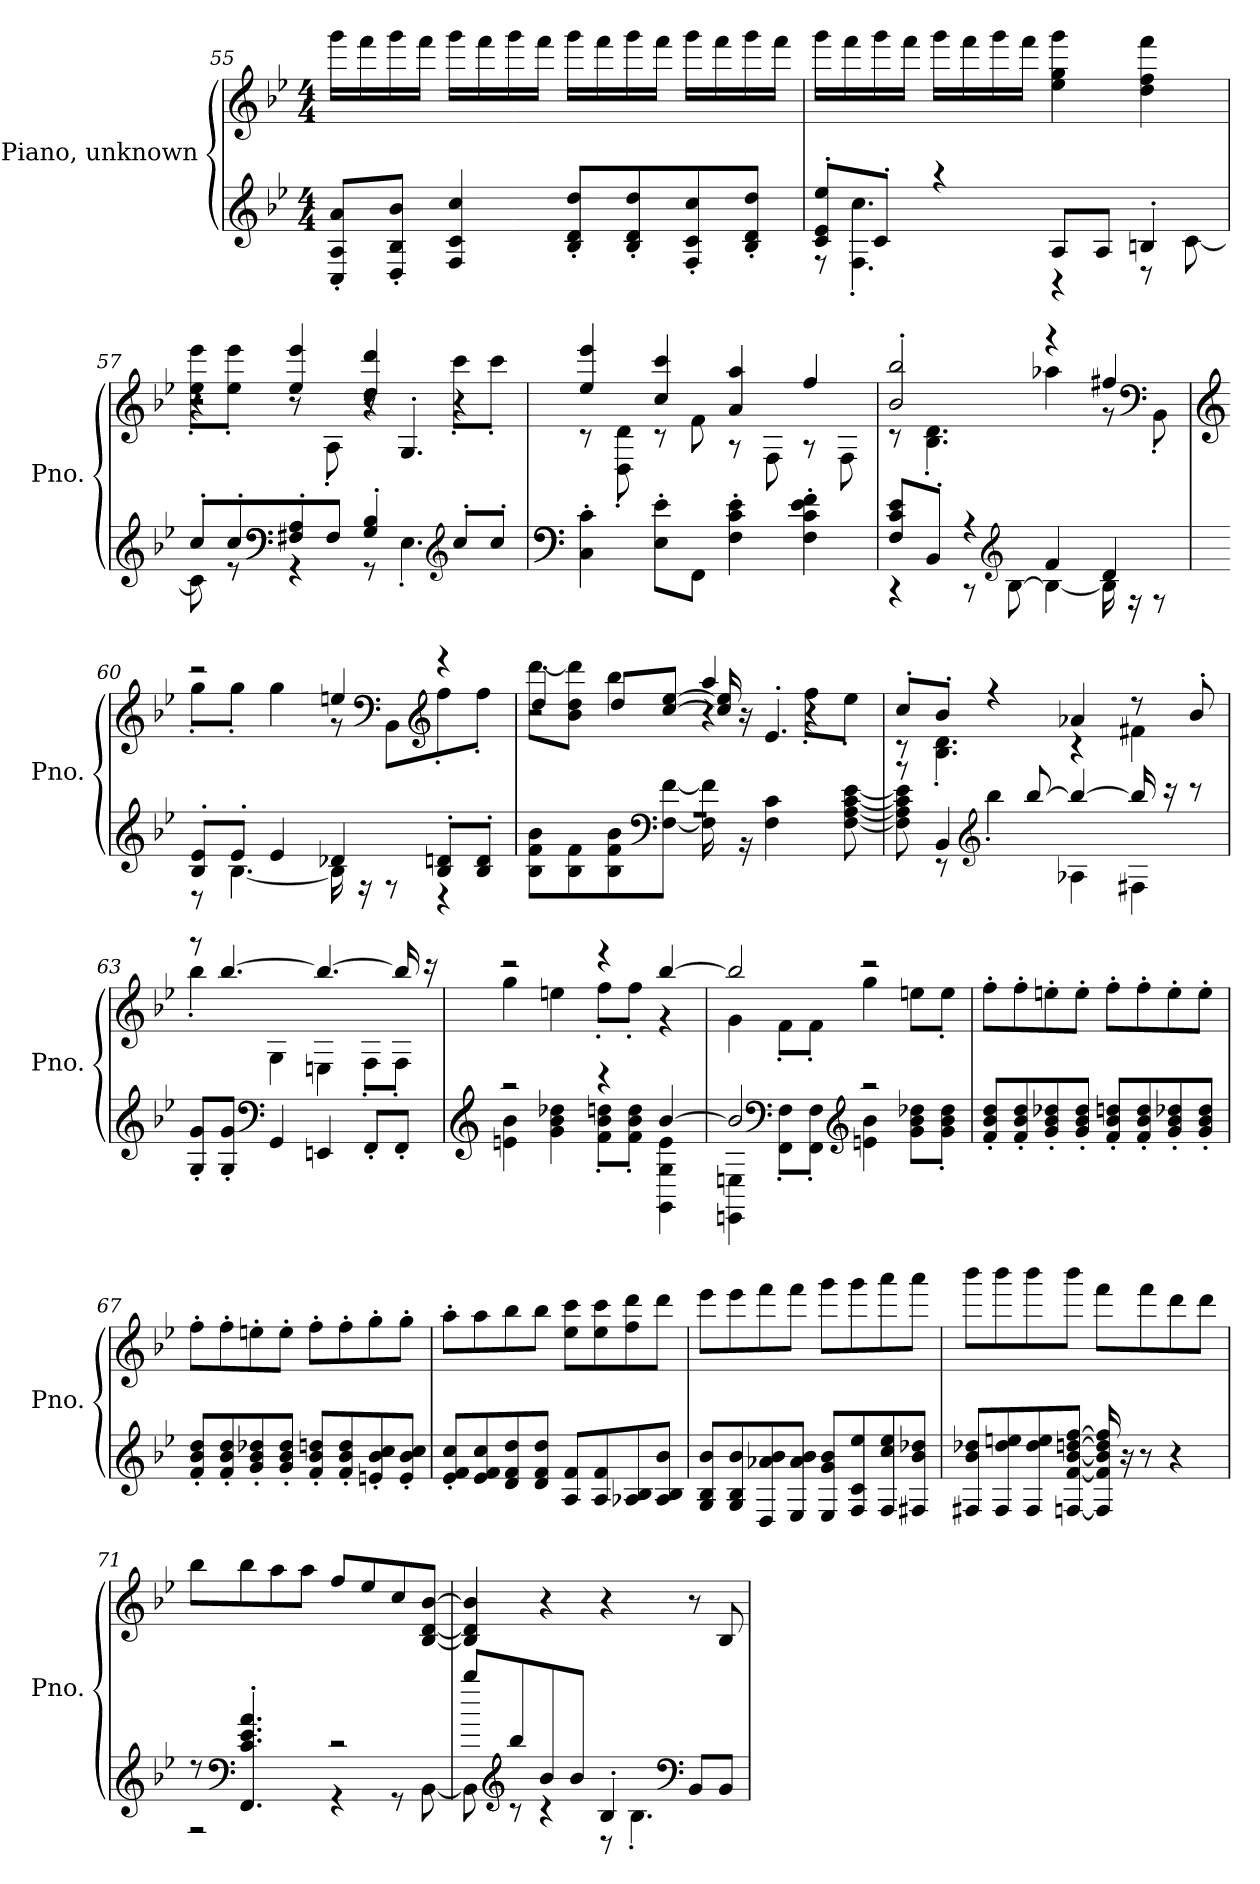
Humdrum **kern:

**kern	**kern
*part1	*part1
*staff2	*staff1
*I"Piano, unknown	*
*I'Pno.	*
*clefG2	*clefG2
*k[b-e-]	*k[b-e-]
*M4/4	*M4/4
=55	=55
8C/' 8A/' 8a/'L	16ggg\LL
.	16fff\
8D/' 8B-/' 8b-/'J	16ggg\
.	16fff\JJ
4F/ 4c/ 4cc/	16ggg\LL
.	16fff\
.	16ggg\
.	16fff\JJ
8B-/' 8d/' 8dd/'L	16ggg\LL
.	16fff\
8B-/' 8d/' 8dd/'	16ggg\
.	16fff\JJ
8F/' 8c/' 8cc/'	16ggg\LL
.	16fff\
8B-/' 8d/' 8dd/'J	16ggg\
.	16fff\JJ
!!LO:LB:g=z
=56	=56
*^	*
8c/' 8e-/' 8ee-/'L	8r	16ggg\LL
.	.	16fff\
8c'/J	4.F\' 4.cc\'	16ggg\
.	.	16fff\JJ
4r	.	16ggg\LL
.	.	16fff\
.	.	16ggg\
.	.	16fff\JJ
8A/L	4r	4ee-\ 4gg\ 4ggg\
8A/J	.	.
4Bn'/	8r	4dd\ 4ff\ 4fff\
.	[8c\	.
=57	=57	=57
*	*	*^
*	*	*	*^
8cc'/L	8c\]	4r	8ee-\' 8eee-\'L	2r
8cc'/	8r	.	8ee-\' 8eee-\'J	.
*clefF4	*	*	*	*
8F#X/' 8A/'	4r	4ee-/ 4eee-/	8r	.
8F#/J	.	.	8A'\	.
4G/' 4B-/'	8r	4dd/ 4ddd/	4r	8r
.	4.E-'\	.	.	4.G'/
*clefG2	*	*	*	*
8cc'/L	.	4r	8ccc'\L	.
8cc'/J	.	.	8ccc'\J	.
*v	*v	*	*	*
*	*v	*v	*v
=58	=58
*clefF4	*
*	*^
4C\' 4c\'	4ee-/ 4eee-/	8r
.	.	8D\' 8d\'
8E-\' 8e-\'L	4cc/ 4ccc/	8r
8FF\J	.	8f\
4F\' 4c\' 4e-\'	4a/ 4aa/	8r
.	.	8F\
4F\' 4c\' 4e-\' 4f\'	4ff/	8r
.	.	8F\
!!LO:LB:g=z	!!
=59	=59	=59
*^	*	*
8F/ 8c/ 8e-/L	4r	2b-/' 2bb-/'	8r
8BB-'/J	.	.	4.B-\' 4.d\'
4r	8r	.	.
*clefG2	*	*	*
.	[8B-\	.	.
4f/	4B-\_	4r	4aa-X\
4d/	16B-\]	4ff#X/	8r
.	16r	.	.
*	*	*clefF4	*
.	8r	.	8BB-'\
=60	=60	=60	=60
*	*	*clefG2	*
8B-/' 8e-/'L	8r	2r	8gg'\L
8e-'/J	[4.B-\	.	8gg'\J
4e-/	.	.	4gg\
4d-X/	16B-\]	4een/	8r
.	16r	.	.
*	*	*clefF4	*
.	8r	.	8BB-\L
*	*	*clefG2	*
8B-/' 8dn/'L	4r	4r	8ff'\
8B-/' 8d/'J	.	.	8ff'\J
=61	=61	=61	=61
*	*	*	*^
1r	8B-\ 8f\ 8b-\L	2r	[8ddd\L	4dd'/
.	8B-\ 8f\	.	8b-\ 8dd\ 8ddd\]J	.
.	8B-\ 8f\ 8b-\	.	4bb-\	8dd/L
*clefF4	*	*	*	*
.	[8F\ [8f\J	.	.	[8cc/ [8ee-/J
.	16F\] 16f\]	4aa/	4r	16cc/] 16ee-/]
.	16r	.	.	16r
.	4F\ 4c\	.	.	4.e-'/
.	.	4r	8ff'\L	.
.	[8F\ [8A\ [8c\ [8e-\	.	8ee-'\J	.
*	*	*	*v	*v
!!LO:LB:g=z
=62	=62	=62	=62
8r	8F\] 8A\] 8c\] 8e-\]	8cc'/L	8r
4BB-/	8r	8b-'/J	4.B-\' 4.d\'
*clefG2	*	*	*
.	4bb-'\	4r	.
[8bb-/	.	.	.
4bb-/_	4A-X\	4a-X/	4r
16bb-/]	4F#X\	8r	4f#X\
16r	.	.	.
8r	.	8b-'/	.
*v	*v	*	*
=63	=63	=63
8G/' 8g/'L	8r	4bb-'\
8G/' 8g/'J	[4.bb-/	.
*clefF4	*	*
4GG/	.	4G\
4EEn/	4.bb-/_	4En\
8FF'/L	.	8F'\L
8FF'/J	16bb-/]	8F'\J
.	16r	.
=64	=64	=64
*clefG2	*	*
*^	*	*
2r	4en\ 4b-\	2r	4gg\
.	4g\ 4b-\ 4dd-X\	.	4een\
4r	8f\' 8b-\' 8ddn\'L	4r	8ff'\L
.	8f\' 8b-\' 8dd\'J	.	8ff'\J
[4b-/	4GG\ 4G\ 4e\	[4bb-/	4r
!!LO:LB:g=z	!!
=65	=65	=65	=65
2b-/]	4EEn\ 4En\	2bb-/]	4g\
*clefF4	*	*	*
.	8FF\' 8F\'L	.	8f'\L
.	8FF\' 8F\'J	.	8f'\J
*clefG2	*	*	*
2r	4en\ 4b-\	2r	4gg\
.	8g\ 8b-\ 8dd-X\L	.	8een\L
.	8g\' 8b-\' 8dd-\'J	.	8ee'\J
*v	*v	*	*
*	*v	*v
=66	=66
8f/' 8b-/' 8dd/'L	8ff'\L
8f/' 8b-/' 8dd/'	8ff'\
8g/' 8b-/' 8dd-X/'	8een'\
8g/' 8b-/' 8dd-/'J	8ee'\J
8f/' 8b-/' 8ddn/'L	8ff'\L
8f/' 8b-/' 8dd/'	8ff'\
8g/' 8b-/' 8dd-X/'	8ee'\
8g/' 8b-/' 8dd-/'J	8ee'\J
=67	=67
8f/' 8b-/' 8dd/'L	8ff'\L
8f/' 8b-/' 8dd/'	8ff'\
8g/' 8b-/' 8dd-X/'	8een'\
8g/' 8b-/' 8dd-/'J	8ee'\J
8f/' 8b-/' 8ddn/'L	8ff'\L
8f/' 8b-/' 8dd/'	8ff'\
8en/' 8b-/' 8cc/'	8gg'\
8e/' 8b-/' 8cc/'J	8gg'\J
!!LO:LB:g=z
=68	=68
8e-/' 8f/' 8cc/'L	8aa'\L
8e-/ 8f/ 8cc/	8aa\
8d/ 8f/ 8dd/	8bb-\
8d/ 8f/ 8dd/J	8bb-\J
8A/ 8f/L	8ee-\ 8ccc\L
8A/ 8f/	8ee-\ 8ccc\
8A-X/ 8B-/	8ff\ 8ddd\
8A-/ 8B-/ 8b-/J	8ddd\J
=69	=69
8G/ 8B-/ 8b-/L	8eee-\L
8G/ 8B-/ 8b-/	8eee-\
8D/ 8a-X/ 8b-/	8fff\
8E-/ 8a-/ 8b-/J	8fff\J
8E-/ 8g/ 8b-/L	8ggg\L
8F/ 8c/ 8ee-/	8ggg\
8F/ 8cc/ 8ee-/	8aaa\
8F#X/ 8b-/ 8dd-X/J	8aaa\J
=70	=70
8F#X/ 8b-/ 8dd-X/L	8bbb-\L
8F#/ 8dd-/ 8een/	8bbb-\
8F#/ 8dd-/ 8ee/	8bbb-\
[8Fn/ [8f/ [8b-/ [8ddn/ [8ff/J	8bbb-\J
16F/] 16f/] 16b-/] 16dd/] 16ff/]	8fff\L
16r	.
8r	8fff\
4r	8ddd\
.	8ddd\J
!!LO:PB:g=z
=71	=71
*^	*
8r	2r	8bb-\L
*clefF4	*	*
4.FF/' 4.c/' 4.e-/' 4.a/'	.	8bb-\
.	.	8aa\
.	.	8aa\J
2r	4r	8ff/L
.	.	8ee-/
.	8r	8cc/
.	[8BB-\	[8B-/ [8d/ [8b-/J
=72	=72	=72
8bb-/L	8BB-\]	4B-/] 4d/] 4b-/]
*clefG2	*	*
8bb-/	8r	.
8b-/	4r	4r
8b-/J	.	.
4B-'/	8r	4r
.	4.B-'\	.
*clefF4	*	*
8BB-/L	.	8r
8BB-/J	.	8B-/
*v	*v	*
=	=
*-	*-
